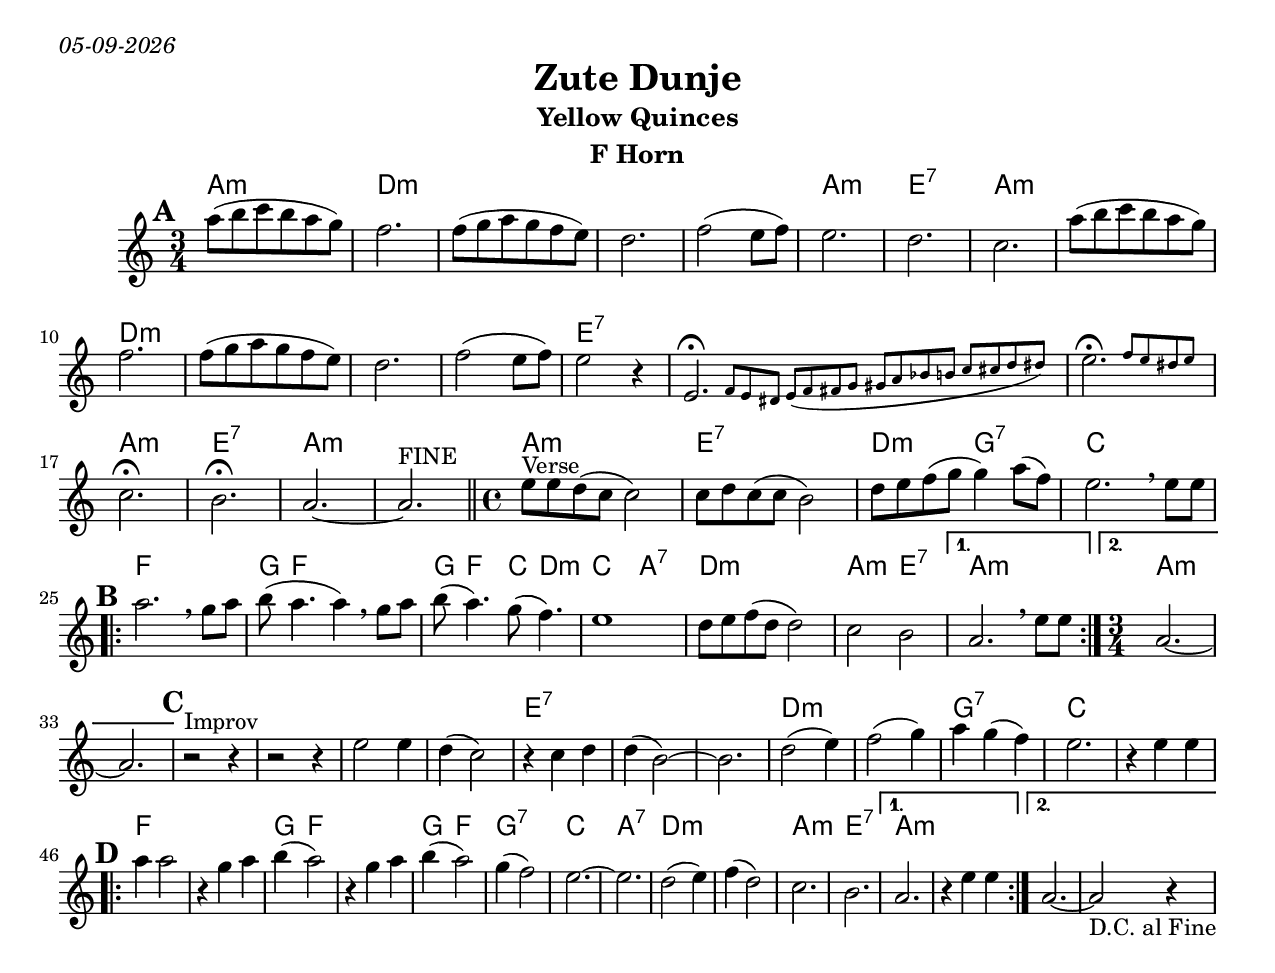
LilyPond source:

\version "2.18.0"
\include "english.ly"
\pointAndClickOff
\paper{
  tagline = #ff
  print-all-headers = ##t
  #(set-paper-size "letter")
}
date = #(strftime "%d-%m-%Y" (localtime (current-time)))

\markup{ \italic{ \date }  }

%\markup{ Got something to say? }

global = {
  \clef treble
  \key e \minor
  \time 3/4
  \set Score.markFormatter = #format-mark-box-alphabet
}

%#################################### Melody ########################
%melody =  \transpose c d \relative c' {  %transpose for clarinet
melody = \relative c'' {
  \global
  %\partial 16*3 a16 d f   %lead in notes
  \mark \default
  e8(fs g fs e d)
  c2.
  c8(d e d c b)
  a2.

  c2( b8 c)
  b2.
  a2.
  g2.

  e'8(fs g fs e d)
  c2.
  c8(d e d c b)
  a2.|

  c2( b8 c)|
  b2 r4|
  \afterGrace b,2.\fermata {c8 b as b([c cs d] ds[ e f fs] g[ gs a as])}
  \afterGrace b2.\fermata  {c8 b as b}
  g2. \fermata
  fs2. \fermata|
  e2.~
  e2.^FINE \bar "||"

  \time 4/4
  b'8 ^Verse b a(g g2)
  g8 a g(g fs2)
  a8 b c (d d4) e8(c)
  b2. \breathe b8 b|
  \break

  \repeat volta 2{
   \mark \default
   e2. \breathe d8 e
   fs8( e4. e4) \breathe d8 e
   fs8 (e4.) d8(c4.)
   b1
   a8 b c(a a2)
   g2 fs
  }
  \alternative {
    {e2. \breathe b'8 b }
    {\time 3/4 e,2. ~ e2. }
  }

  %\repeat volta 2{
   \mark \default
   r2 ^Improv r4
   r2 r4
   b'2 b4
   a4(g2)

   r4 g a
   a4(fs2)~
   fs2.
   a2(b4)
   c2 (d4)
   e4 d(c)
   b2.
   r4 b b
 % }
    \break
   \repeat volta 2{
   \mark \default
   e4 e2
   r4 d e
   fs4(e2)
   r4 d e

   fs4(e2)
   d4(c2)
   b2.~
   b2.

   a2(b4)
   c4(a2)
   g2.
   fs2.

   }
   \alternative{
     {e2. r4 b' b}
     {e,2.~
      e2 _"D.C. al Fine"  r4}
   }

}
%################################# Lyrics #####################
%\addlyrics{ \set stanza = #"1. " }
%################################# Chords #######################
harmonies = \chordmode {
  e4*3:m
  a4*12:m
  e4*3:m
  b4*3:7
  e4*6:m
  a4*12:m
  b4*9:7
  e4*3:m
  b4*3:7
  e4*6:m
  e1:m
  b4*4:7
  a2:m d2:7
  g1
  %
  c1
  d8 c8*7
  d8 c8*3 g8 a8*3:m
  g2 e2:7
  a1:m
  e2:m b2:7
  e1:m
  %
  e4*18:m
  b4*9:7
  a4*6:m
  d4*3:7
  g4*6
  %
  c4*6
  d4 c4*5
  d4 c2
  d4*3:7
  g4*3
  e4*3:7
  a4*6:m
  e4*3:m
  b4*3:7
  e4*12:m

}

\score {
  <<
    \new ChordNames {
      \set chordChanges = ##f
       \transpose e a  \harmonies
    }
    \new Staff  \transpose e a \melody
  >>
  \header{
    title= "Zute Dunje"
    subtitle="Yellow Quinces"
    composer= ""
    instrument = "F Horn"
    arranger= ""
  }
  \layout{indent = 1.0\cm}
  \midi {
    \tempo 4 = 120

    % \midi { }
  }
}
%{
% more verses:
\markup{}
\markup {
  \fill-line {
    \hspace #0.1 % distance from left margin
    \column {
      \line { "1."
	\column {
	  ""
	}
      }
      \hspace #0.2 % vertical distance between verses
      \line { "2."
	\column {
	 ""
	}
      }
    }
    \hspace #0.1  % horiz. distance between columns
    \column {
      \line { "3."
	\column {
	  ""
	}
      }
      \hspace #0.2 % distance between verses
      \line { "4."
	\column {
	 ""
	}
      }
    }
    \hspace #0.1 % distance to right margin
  }
}

%}
